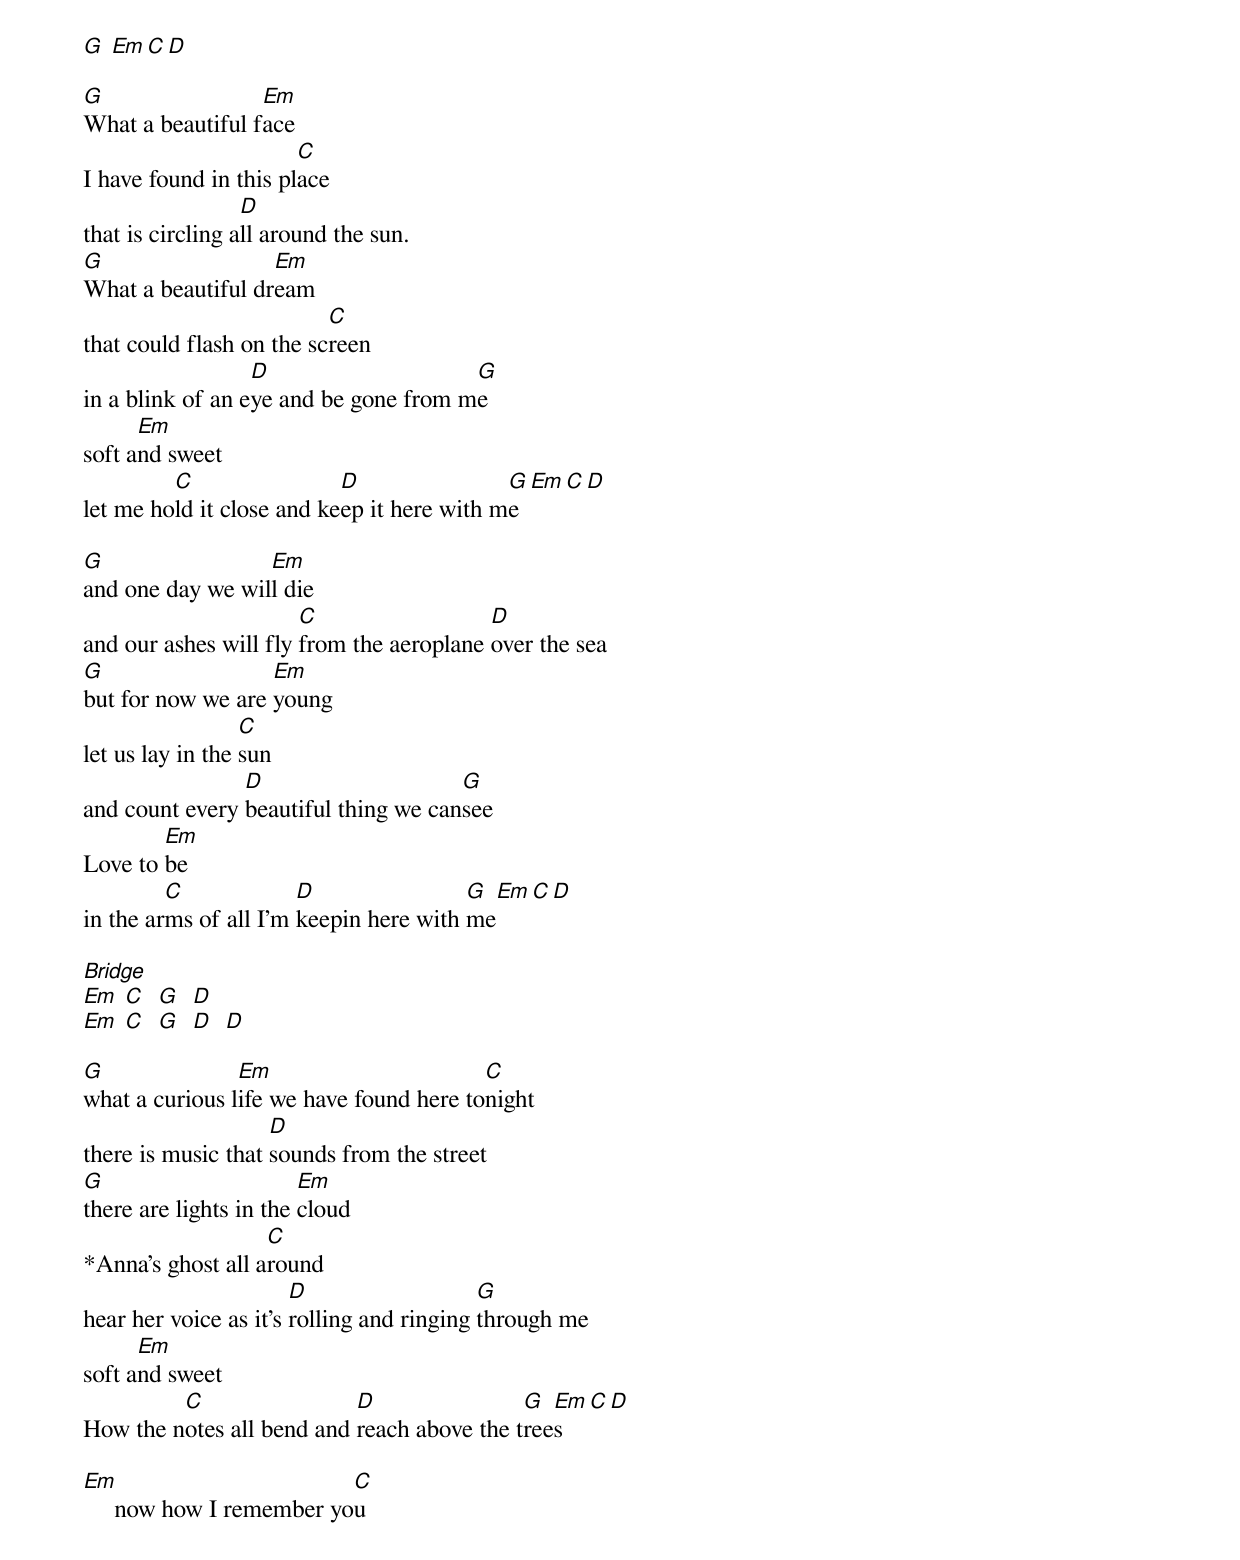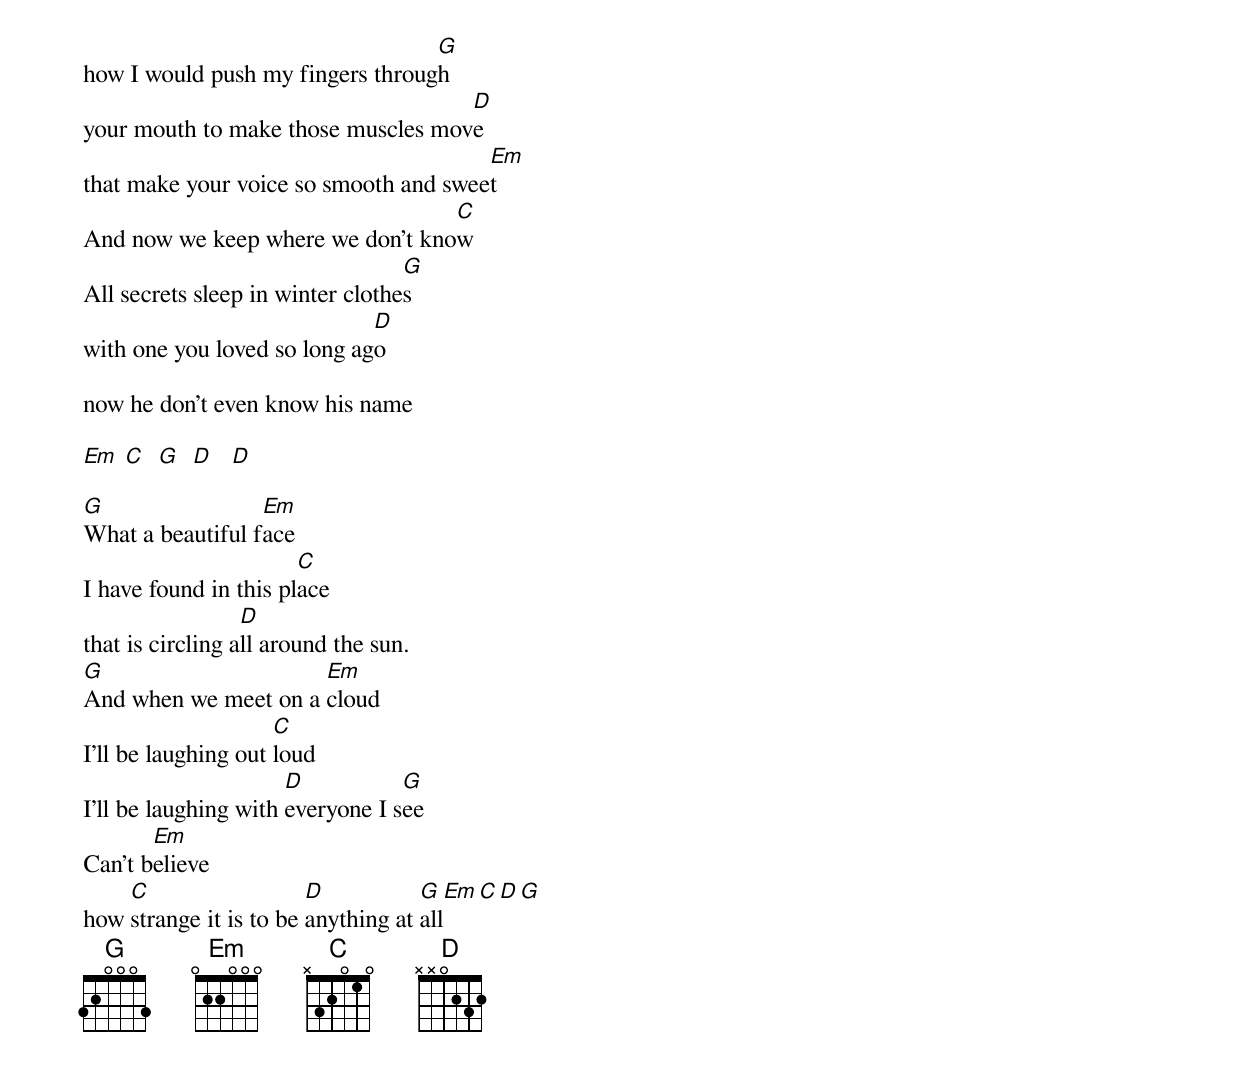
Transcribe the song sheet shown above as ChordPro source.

[G] [Em][C][D]

[G]What a beautiful f[Em]ace
I have found in this pl[C]ace
that is circling a[D]ll around the sun.
[G]What a beautiful dr[Em]eam
that could flash on the sc[C]reen
in a blink of an e[D]ye and be gone from m[G]e
soft a[Em]nd sweet
let me ho[C]ld it close and ke[D]ep it here with m[G]e[Em][C][D]

[G]and one day we wil[Em]l die
and our ashes will fly [C]from the aeroplane [D]over the sea
[G]but for now we are [Em]young
let us lay in the [C]sun
and count every [D]beautiful thing we can[G]see
Love to [Em]be
in the ar[C]ms of all I'm [D]keepin here with [G]me[Em][C][D]

[Bridge]
[Em] [C]  [G]  [D]
[Em] [C]  [G]  [D]  [D]

[G]what a curious l[Em]ife we have found here to[C]night
there is music that [D]sounds from the street
[G]there are lights in the [Em]cloud
*Anna's ghost all a[C]round
hear her voice as it's [D]rolling and ringing [G]through me
soft a[Em]nd sweet
How the n[C]otes all bend and [D]reach above the t[G]ree[Em]s[C][D]

[Em]     now how I remember yo[C]u
how I would push my fingers throug[G]h
your mouth to make those muscles mov[D]e
that make your voice so smooth and swee[Em]t
And now we keep where we don't kno[C]w
All secrets sleep in winter clothe[G]s
with one you loved so long ag[D]o

now he don't even know his name

[Em] [C]  [G]  [D]   [D]

[G]What a beautiful f[Em]ace
I have found in this pl[C]ace
that is circling a[D]ll around the sun.
[G]And when we meet on a [Em]cloud
I'll be laughing out [C]loud
I'll be laughing with [D]everyone I s[G]ee
Can't b[Em]elieve
how [C]strange it is to be [D]anything at [G]all[Em][C][D][G]
